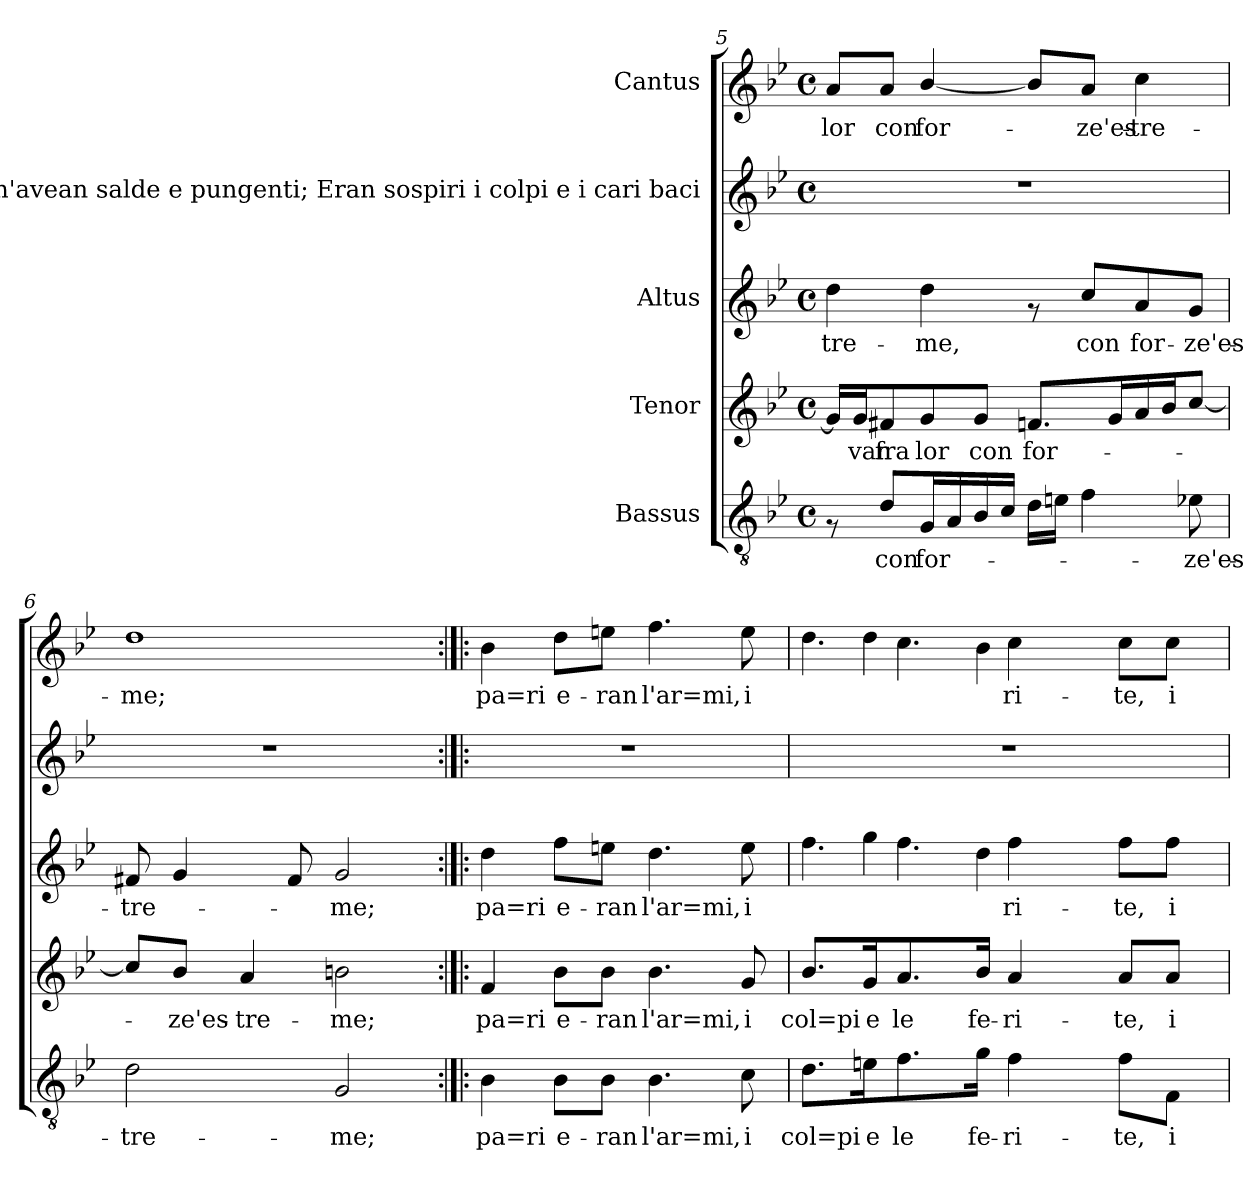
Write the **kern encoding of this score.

**kern	**text	**kern	**text	**kern	**text	**kern	**kern	**text
*part5	*part5	*part4	*part4	*part3	*part3	*part2	*part1	*part1
*staff5	*staff5	*staff4	*staff4	*staff3	*staff3	*staff2	*staff1	*staff1
*I"Bassus	*	*I"Tenor	*	*I"Altus	*	*I"Le lor armi h'avean salde e pungenti; Eran sospiri i colpi e i cari baci	*I"Cantus	*
*clefGv2	*	*clefG2	*	*clefG2	*	*clefG2	*clefG2	*
*k[b-e-]	*	*k[b-e-]	*	*k[b-e-]	*	*k[b-e-]	*k[b-e-]	*
*B-:	*	*B-:	*	*B-:	*	*B-:	*B-:	*
*M4/4	*	*M4/4	*	*M4/4	*	*M4/4	*M4/4	*
*met(c)	*	*met(c)	*	*met(c)	*	*met(c)	*met(c)	*
=5	=5	=5	=5	=5	=5	=5	=5	=5
!	!	!	!	!	!LO:LY:b	!	!	!LO:LY:b
8rF	.	16g/LL]	.	4dd\	-tre-	1r	8a/L	lor
!	!	!	!LO:LY:b	!	!	!	!	!
.	.	16g/J	-van	.	.	.	.	.
!	!LO:LY:b	!	!LO:LY:b	!	!	!	!	!LO:LY:b
8d/L	con	8f#X/	fra	.	.	.	8a/J	con
!	!LO:LY:b	!	!LO:LY:b	!	!LO:LY:b	!	!	!LO:LY:b
16G/L	for-	8g/	lor	4dd\	-me,	.	[<4b-/	for-
16A/	.	.	.	.	.	.	.	.
!	!	!	!LO:LY:b	!	!	!	!	!
16B-/	.	8g/J	con	.	.	.	.	.
16c/JJ	.	.	.	.	.	.	.	.
!	!	!	!LO:LY:b	!	!	!	!	!
16d\LL	.	8.fn/L	for-	8rf	.	.	8b-/L]	.
16en\JJ	.	.	.	.	.	.	.	.
!	!	!	!	!	!LO:LY:b	!	!	!LO:LY:b
4f\	.	.	.	8cc/L	con	.	8a/J	-ze'es-
.	.	16g/L	.	.	.	.	.	.
!	!	!	!	!	!LO:LY:b	!	!	!LO:LY:b
.	.	16a/	.	8a/	for-	.	4cc\	-tre-
.	.	16b-/J	.	.	.	.	.	.
!	!LO:LY:b	!	!	!	!LO:LY:b	!	!	!
8e-X\	-ze'es-	[<8cc/J	.	8g/J	-ze'es-	.	.	.
!!LO:PB:g=z
=6	=6	=6	=6	=6	=6	=6	=6	=6
!	!LO:LY:b	!	!	!	!LO:LY:b	!	!	!LO:LY:b
2d\	-tre-	8cc/L]	.	8f#X/	-tre-	1r	1dd	-me;
!	!	!	!LO:LY:b	!	!	!	!	!
.	.	8b-/J	-ze'es-	4g/	.	.	.	.
!	!	!	!LO:LY:b	!	!	!	!	!
.	.	4a/	-tre-	.	.	.	.	.
.	.	.	.	8f#/	.	.	.	.
!	!LO:LY:b	!	!LO:LY:b	!	!LO:LY:b	!	!	!
2G/	-me;	2bn\	-me;	2g/	-me;	.	.	.
=7:|!|:	=7:|!|:	=7:|!|:	=7:|!|:	=7:|!|:	=7:|!|:	=7:|!|:	=7:|!|:	=7:|!|:
!	!LO:LY:b	!	!LO:LY:b	!	!LO:LY:b	!	!	!LO:LY:b
4B-\	pa=ri	4f/	pa=ri	4dd\	pa=ri	1r	4b-\	pa=ri
!	!LO:LY:b	!	!LO:LY:b	!	!LO:LY:b	!	!	!LO:LY:b
8B-\L	e-	8b-\L	e-	8ff\L	e-	.	8dd\L	e-
!	!LO:LY:b	!	!LO:LY:b	!	!LO:LY:b	!	!	!LO:LY:b
8B-\J	-ran	8b-\J	-ran	8een\J	-ran	.	8een\J	-ran
!	!LO:LY:b	!	!LO:LY:b	!	!LO:LY:b	!	!	!LO:LY:b
4.B-\	l'ar=mi,	4.b-\	l'ar=mi,	4.dd\	l'ar=mi,	.	4.ff\	l'ar=mi,
!	!LO:LY:b	!	!LO:LY:b	!	!LO:LY:b	!	!	!LO:LY:b
8c\	i	8g/	i	8ee\	i	.	8ee\	i
=8	=8	=8	=8	=8	=8	=8	=8	=8
!	!LO:LY:b	!	!LO:LY:b	!	!	!	!	!
*	*	*	*	*^	*	*	*^	*
*	*	*	*	*	*^	*	*	*	*^	*
*	*	*	*	*	*	*^	*	*	*	*	*^	*
8.d\L	col=pi	8.b-/L	col=pi	4.ff\	8.ryy	4ryy	2ryy	.	1r	4.dd\	8.ryy	4ryy	2ryy	.
!	!LO:LY:b	!	!LO:LY:b	!	!	!	!	!	!	!	!	!	!	!
16en\k	e	16g/k	e	.	4gg\	.	.	.	.	.	4dd\	.	.	.
!	!LO:LY:b	!	!LO:LY:b	!	!	!	!	!	!	!	!	!	!	!
8.f\	le	8.a/	le	.	.	4.ff\	.	.	.	.	.	4.cc\	.	.
.	.	.	.	2ryy	.	.	.	.	.	2ryy	.	.	.	.
!	!LO:LY:b	!	!LO:LY:b	!	!	!	!	!	!	!	!	!	!	!
16g\Jk	fe-	16b-/Jk	fe-	.	4dd\	.	.	.	.	.	4b-\	.	.	.
!	!LO:LY:b	!	!LO:LY:b	!	!	!	!	!LO:LY:b	!	!	!	!	!	!LO:LY:b
4f\	-ri-	4a/	-ri-	.	.	.	4ff\	ri-	.	.	.	.	4cc\	ri-
.	.	.	.	.	.	4.ryy	.	.	.	.	.	4.ryy	.	.
.	.	.	.	.	4ryy	.	.	.	.	.	4ryy	.	.	.
!	!LO:LY:b	!	!LO:LY:b	!	!	!	!	!LO:LY:b	!	!	!	!	!	!LO:LY:b
8f\L	-te,	8a/L	-te,	.	.	.	8ff\L	-te,	.	.	.	.	8cc\L	-te,
!	!LO:LY:b	!	!LO:LY:b	!	!	!	!	!LO:LY:b	!	!	!	!	!	!LO:LY:b
8F\J	i	8a/J	i	8ryy	.	.	8ff\J	i	.	8ryy	.	.	8cc\J	i
.	.	.	.	.	16ryy	.	.	.	.	.	16ryy	.	.	.
*	*	*	*	*v	*v	*v	*v	*	*	*v	*v	*v	*v	*
=	=	=	=	=	=	=	=	=
*-	*-	*-	*-	*-	*-	*-	*-	*-
